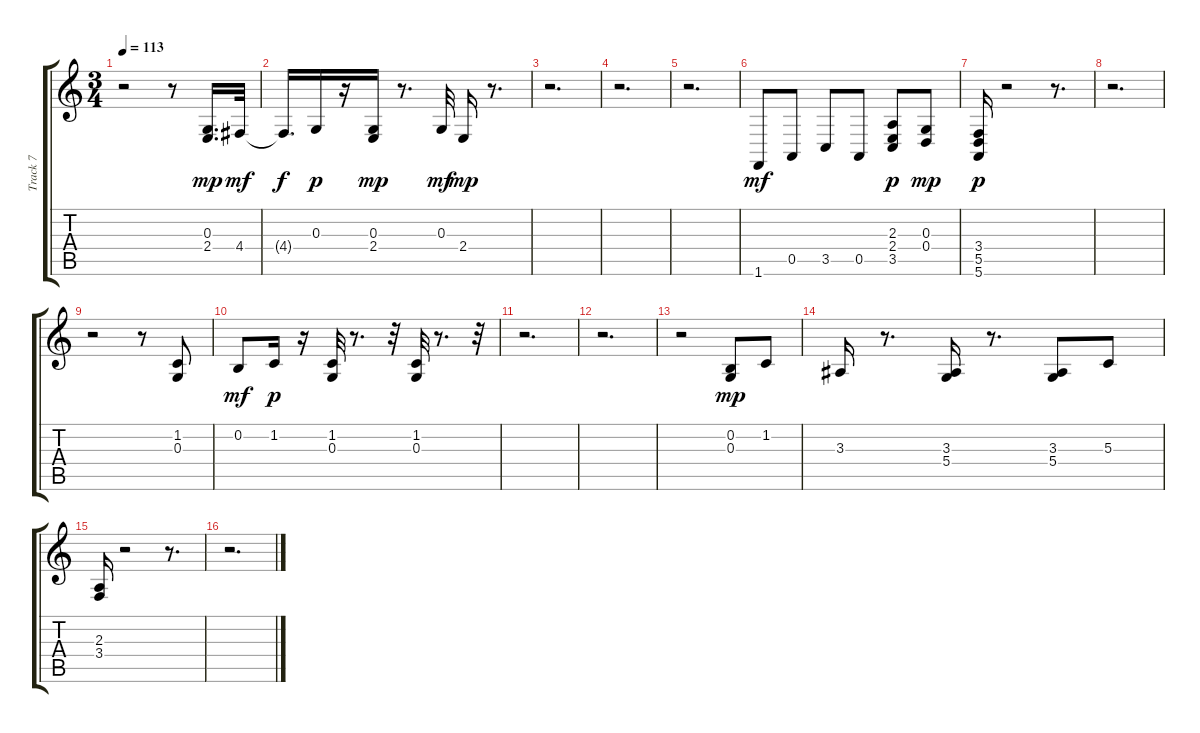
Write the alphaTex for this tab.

\track ("Track 7" "Track 7") {instrument tangoaccordion}
\staff {score tabs}
\tuning (E4 B3 G3 D3 A2 E2) {hide}
\ts (3 4)
\tempo 113
\clef g2
\ks c
r.2{dy mp} r.8 (0.3 2.4).16{d} 4.4.32{dy mf} |
4.4{t}.16{d dy f} 0.3.16{dy p} r.16 (0.3 2.4).16{dy mp} r.8{d} 0.3.32{dy mf} 2.4.16{dy mp} r.8{d} |
r.2{d} |
r.2{d} |
r.2{d} |
1.6.8{dy mf} 0.5.8 3.5.8 0.5.8 (2.3 2.4 3.5).8{dy p} (0.3 0.4).8{dy mp} |
(3.4 5.5 5.6).16{dy p} r.2 r.8{d} |
r.2{d} |
r.2 r.8 (1.2 0.3).8 |
0.2.8{dy mf} 1.2.16{dy p} r.16 (1.2 0.3).32 r.8{d} r.32 (1.2 0.3).32 r.8{d} r.32 |
r.2{d} |
r.2{d} |
r.2 (0.2 0.3).8{dy mp} 1.2.8 |
3.3.16 r.8{d} (3.3 5.4).16 r.8{d} (3.3 5.4).8 5.3.8 |
(2.3 3.4).16 r.2 r.8{d} |
r.2{d}
